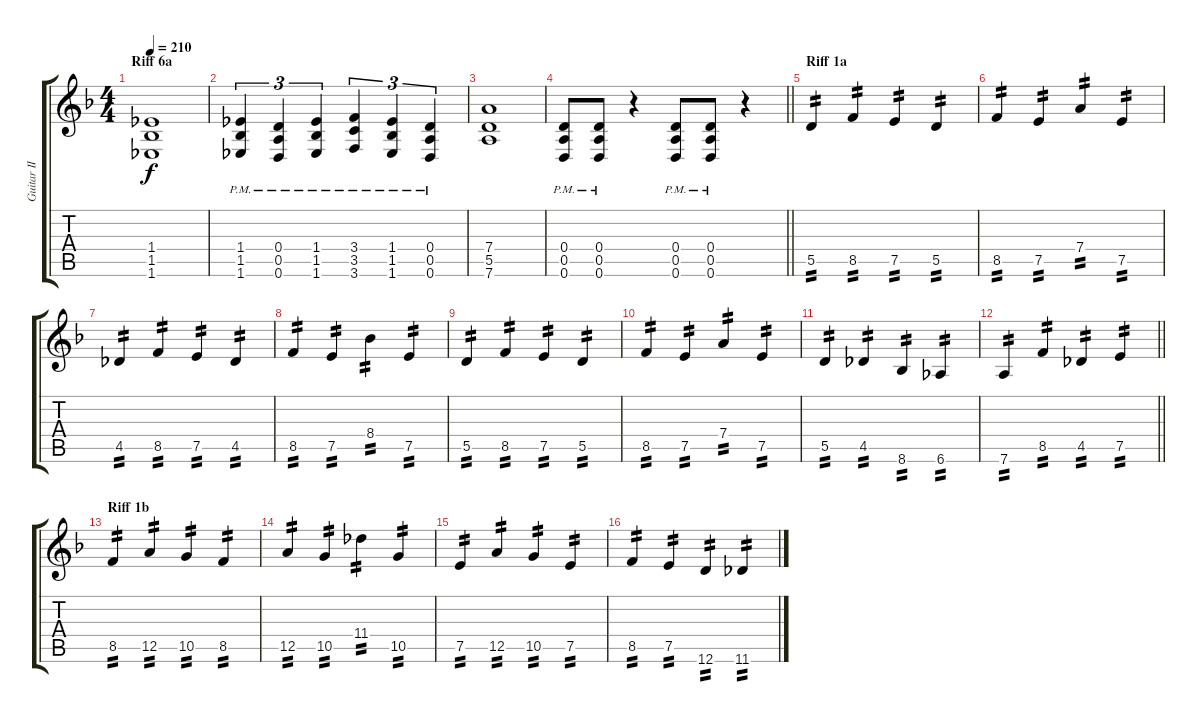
\track ("Guitar II [Left]" "Guitar II ") {instrument distortionguitar}
\staff {score tabs}
\tuning (E4 B3 G3 D3 A2 D2) {hide}
\ts (4 4)
\section ("" "Riff 6a")
\tempo 210
\clef g2
\ks dminor
(1.4 1.5 1.6).1{dy f} |
(1.4{pm} 1.5{pm} 1.6{pm}).4{tu (3 2)} (0.4{pm} 0.5{pm} 0.6{pm}).4{tu (3 2)} (1.4{pm} 1.5{pm} 1.6{pm}).4{tu (3 2)} (3.4{pm} 3.5{pm} 3.6{pm}).4{tu (3 2)} (1.4{pm} 1.5{pm} 1.6{pm}).4{tu (3 2)} (0.4{pm} 0.5{pm} 0.6{pm}).4{tu (3 2)} |
(7.4 5.5 7.6).1 |
\barLineRight lightlight
(0.4{pm} 0.5{pm} 0.6{pm}).8 (0.4{pm} 0.5{pm} 0.6{pm}).8 r.4 (0.4{pm} 0.5{pm} 0.6{pm}).8 (0.4{pm} 0.5{pm} 0.6{pm}).8 r.4 |
\section ("" "Riff 1a")
5.5.4{tp 2} 8.5.4{tp 2} 7.5.4{tp 2} 5.5.4{tp 2} |
8.5.4{tp 2} 7.5.4{tp 2} 7.4.4{tp 2} 7.5.4{tp 2} |
4.5.4{tp 2} 8.5.4{tp 2} 7.5.4{tp 2} 4.5.4{tp 2} |
8.5.4{tp 2} 7.5.4{tp 2} 8.4.4{tp 2} 7.5.4{tp 2} |
5.5.4{tp 2} 8.5.4{tp 2} 7.5.4{tp 2} 5.5.4{tp 2} |
8.5.4{tp 2} 7.5.4{tp 2} 7.4.4{tp 2} 7.5.4{tp 2} |
5.5.4{tp 2} 4.5.4{tp 2} 8.6.4{tp 2} 6.6.4{tp 2} |
\barLineRight lightlight
7.6.4{tp 2} 8.5.4{tp 2} 4.5.4{tp 2} 7.5.4{tp 2} |
\section ("" "Riff 1b")
8.5.4{tp 2} 12.5.4{tp 2} 10.5.4{tp 2} 8.5.4{tp 2} |
12.5.4{tp 2} 10.5.4{tp 2} 11.4.4{tp 2} 10.5.4{tp 2} |
7.5.4{tp 2} 12.5.4{tp 2} 10.5.4{tp 2} 7.5.4{tp 2} |
8.5.4{tp 2} 7.5.4{tp 2} 12.6.4{tp 2} 11.6.4{tp 2}
